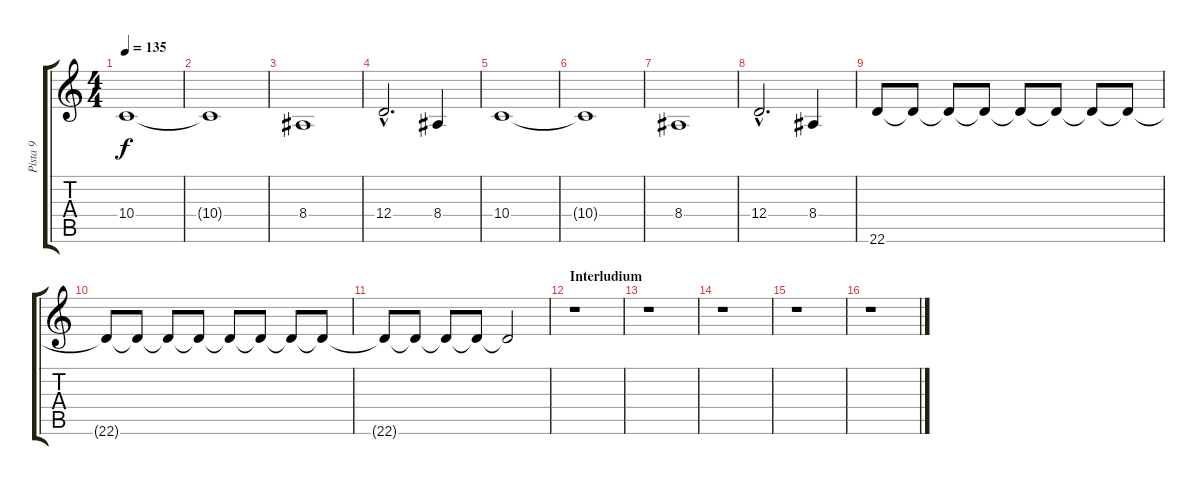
\track ("Pista 9" "Pista 9") {instrument flute}
\staff {score tabs}
\tuning (E4 B3 G3 D3 A2 E2) {hide}
\ts (4 4)
\tempo 135
\clef g2
\ks c
10.4.1{dy f} |
10.4{t}.1 |
8.4.1 |
12.4{hac}.2{d} 8.4.4 |
10.4.1 |
10.4{t}.1 |
8.4.1 |
12.4{hac}.2{d} 8.4.4 |
22.6.8 22.6{t}.8{volume 15} 22.6{t}.8{volume 14} 22.6{t}.8{volume 14} 22.6{t}.8{volume 13} 22.6{t}.8{volume 13} 22.6{t}.8{volume 12} 22.6{t}.8{volume 12} |
22.6{t}.8{volume 11} 22.6{t}.8{volume 11} 22.6{t}.8{volume 10} 22.6{t}.8{volume 9} 22.6{t}.8{volume 8} 22.6{t}.8{volume 7} 22.6{t}.8{volume 6} 22.6{t}.8{volume 4} |
22.6{t}.8{volume 3} 22.6{t}.8{volume 2} 22.6{t}.8{volume 0} 22.6{t}.8{volume 0} 22.6{t}.2 |
\section ("" "Interludium")
r.1 |
r.1 |
r.1 |
r.1 |
r.1
